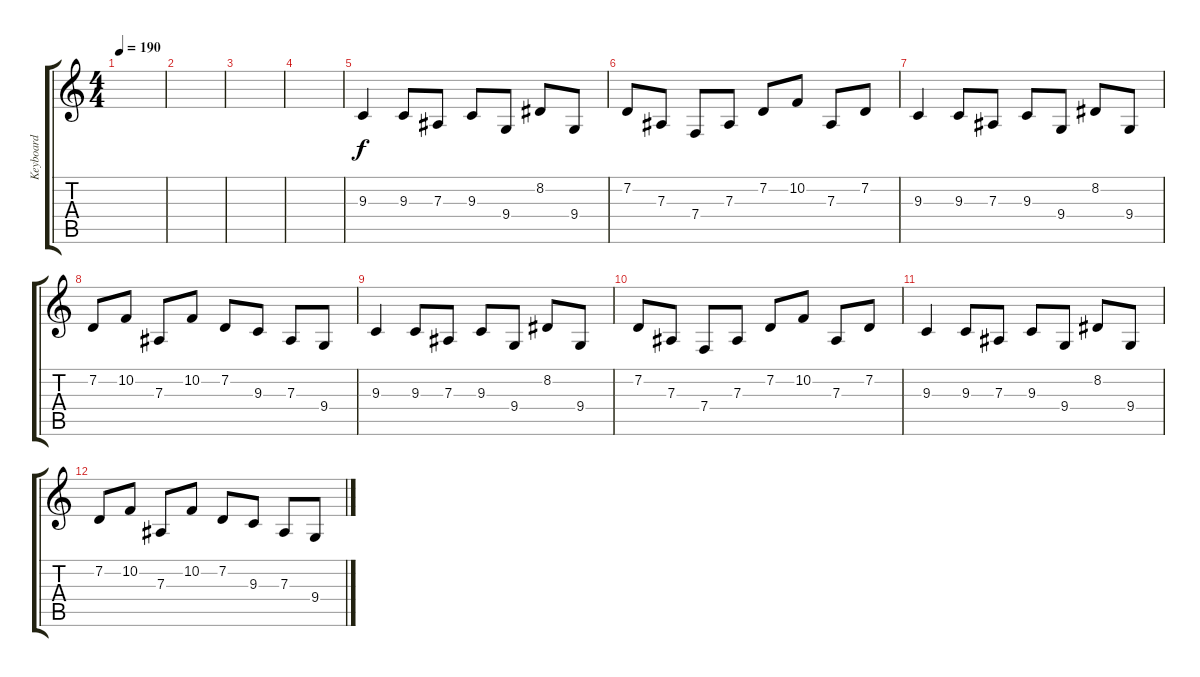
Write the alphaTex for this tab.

\track ("Keyboard" "Keyboard") {instrument lead2sawtooth}
\staff {score tabs}
\tuning (C4 G3 Eb3 Bb2 F2 C2) {hide}
\ts (4 4)
\tempo 190
\clef g2
\ks c
|
|
|
|
9.3.4 9.3.8 7.3.8 9.3.8 9.4.8 8.2.8 9.4.8 |
7.2.8 7.3.8 7.4.8 7.3.8 7.2.8 10.2.8 7.3.8 7.2.8 |
9.3.4 9.3.8 7.3.8 9.3.8 9.4.8 8.2.8 9.4.8 |
7.2.8 10.2.8 7.3.8 10.2.8 7.2.8 9.3.8 7.3.8 9.4.8 |
9.3.4 9.3.8 7.3.8 9.3.8 9.4.8 8.2.8 9.4.8 |
7.2.8 7.3.8 7.4.8 7.3.8 7.2.8 10.2.8 7.3.8 7.2.8 |
9.3.4 9.3.8 7.3.8 9.3.8 9.4.8 8.2.8 9.4.8 |
7.2.8 10.2.8 7.3.8 10.2.8 7.2.8 9.3.8 7.3.8 9.4.8
